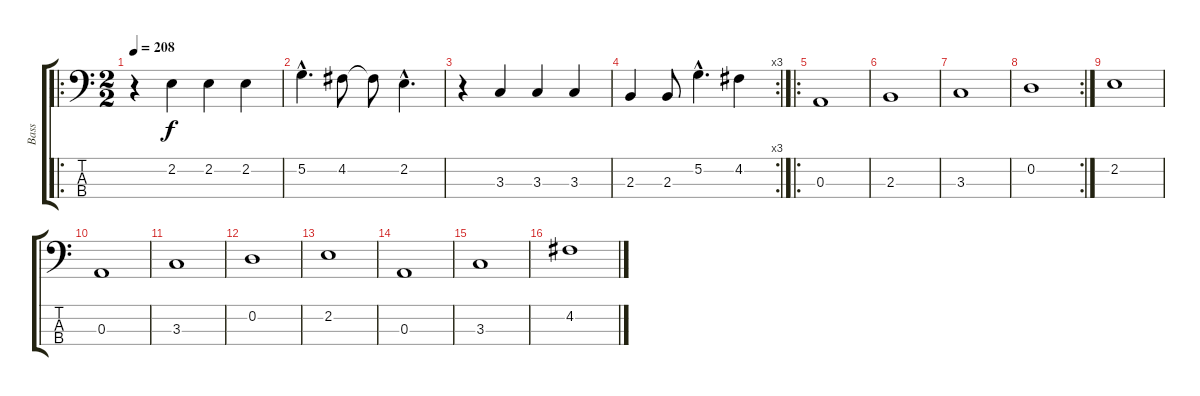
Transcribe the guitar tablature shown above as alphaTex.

\track ("Bass" "Bass") {instrument electricbassfinger}
\staff {score tabs}
\tuning (G2 D2 A1 E1) {hide}
\ro
\ts (2 2)
\tempo 208
\clef f4
\ks c
r.4{dy f} 2.2.4 2.2.4 2.2.4 |
5.2{hac}.4{d} 4.2.8 4.2{t}.8 2.2{hac}.4{d} |
r.4 3.3.4 3.3.4 3.3.4 |
\rc 3
2.3.4 2.3.8 5.2{hac}.4{d} 4.2.4 |
\ro
0.3.1 |
2.3.1 |
3.3.1 |
\rc 2
0.2.1 |
2.2.1 |
0.3.1 |
3.3.1 |
0.2.1 |
2.2.1 |
0.3.1 |
3.3.1 |
4.2.1
